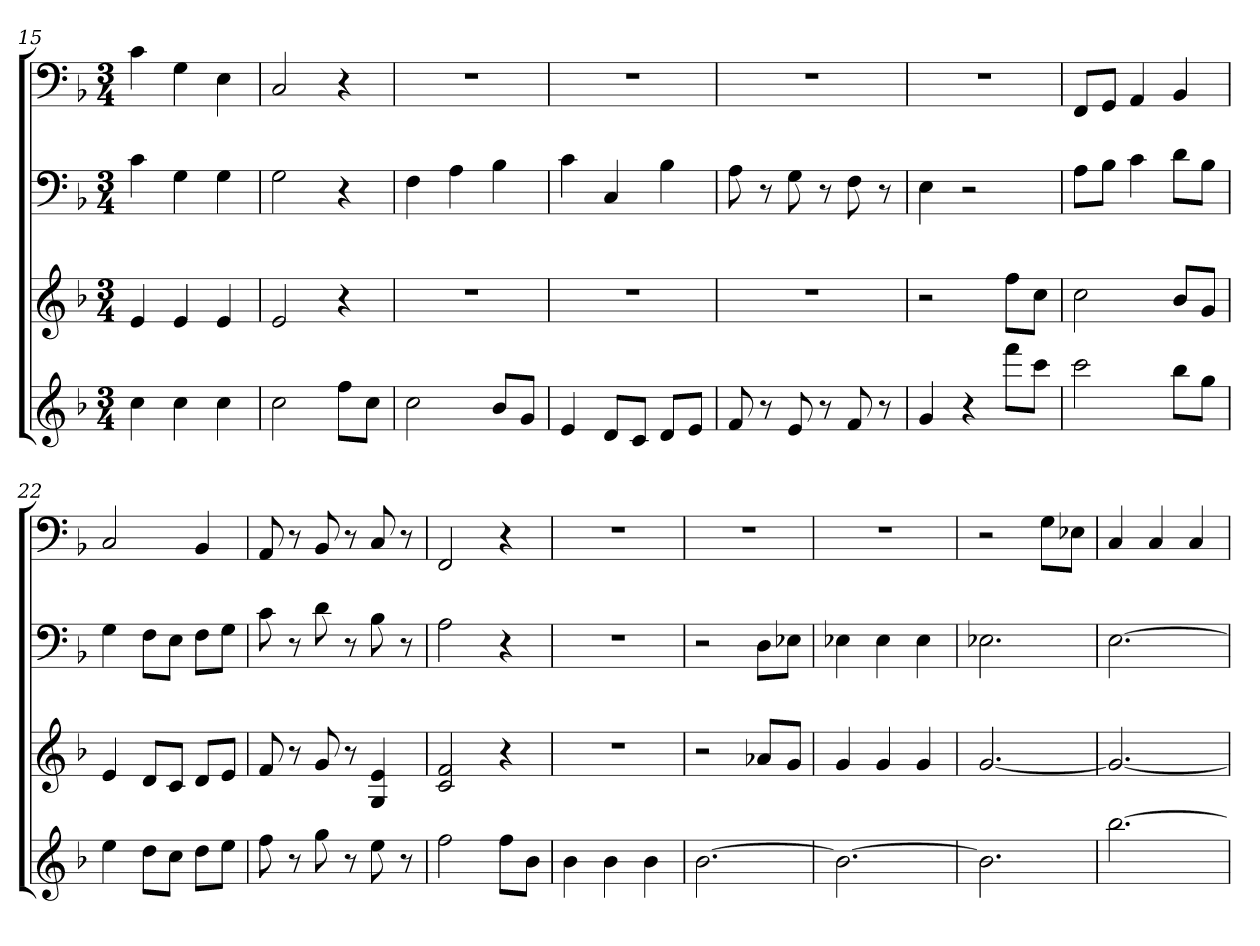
**kern	**kern	**kern	**kern
*part4	*part3	*part2	*part1
*staff4	*staff3	*staff2	*staff1
*k[b-]	*k[b-]	*k[b-]	*k[b-]
*F:	*F:	*F:	*F:
*M3/4	*M3/4	*M3/4	*M3/4
=15	=15	=15	=15
4cc	4e	4c	4c
4cc	4e	4G	4G
4cc	4e	4G	4E
=16	=16	=16	=16
2cc	2e	2G	2C
8ffL	4r	4r	4r
8ccJ	.	.	.
=17	=17	=17	=17
2cc	2.r	4F	2.r
.	.	4A	.
8b-L	.	4B-	.
8gJ	.	.	.
=18	=18	=18	=18
4e	2.r	4c	2.r
8dL	.	4C	.
8cJ	.	.	.
8dL	.	4B-	.
8eJ	.	.	.
=19	=19	=19	=19
8f	2.r	8A	2.r
8r	.	8r	.
8e	.	8G	.
8r	.	8r	.
8f	.	8F	.
8r	.	8r	.
=20	=20	=20	=20
4g	2r	4E	2.r
4r	.	2r	.
8fffL	8ffL	.	.
8cccJ	8ccJ	.	.
=21	=21	=21	=21
2ccc	2cc	8AL	8FFL
.	.	8B-J	8GGJ
.	.	4c	4AA
8bb-L	8b-L	8dL	4BB-
8ggJ	8gJ	8B-J	.
=22	=22	=22	=22
4ee	4e	4G	2C
8ddL	8dL	8FL	.
8ccJ	8cJ	8EJ	.
8ddL	8dL	8FL	4BB-
8eeJ	8eJ	8GJ	.
=23	=23	=23	=23
8ff	8f	8c	8AA
8r	8r	8r	8r
8gg	8g	8d	8BB-
8r	8r	8r	8r
8ee	4G 4e	8B-	8C
8r	.	8r	8r
=24	=24	=24	=24
2ff	2c 2f	2A	2FF
8ffL	4r	4r	4r
8b-J	.	.	.
=25	=25	=25	=25
4b-	2.r	2.r	2.r
4b-	.	.	.
4b-	.	.	.
=26	=26	=26	=26
[2.b-	2r	2r	2.r
.	8a-XL	8DL	.
.	8gJ	8E-XJ	.
=27	=27	=27	=27
2.b-_	4g	4E-X	2.r
.	4g	4E-	.
.	4g	4E-	.
=28	=28	=28	=28
2.b-]	[2.g	2.E-X	2r
.	.	.	8GL
.	.	.	8E-XJ
=29	=29	=29	=29
[2.bb-	2.g_	[2.E	4C
.	.	.	4C
.	.	.	4C
=	=	=	=
*-	*-	*-	*-
